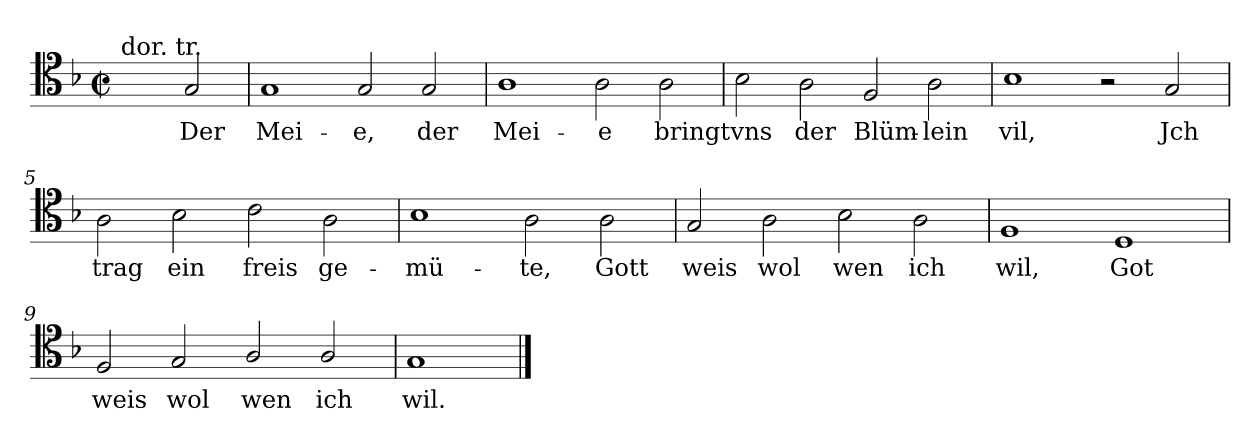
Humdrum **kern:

**kern	**text
*part1	*part1
*staff1	*staff1
*clefC4	*
*k[b-]	*
*G:dor	*
*M4/2	*
*met(c|)	*
=	=
!LO:TX:a:t=dor. tr.	!
2ryy	.
2G	Der
=1	=1
1G	Mei-
2G	-e,
2G	der
=2	=2
1A	Mei-
2A	-e
2A	bringt
=3	=3
2B-	vns
2A	der
2F	Blüm-
2A	-lein
=4	=4
1B-	vil,
2r	.
2G	Jch
=5	=5
2A	trag
2B-	ein
2c	freis
2A	ge-
=6	=6
1B-	-mü-
2A	-te,
2A	Gott
=7	=7
2G	weis
2A	wol
2B-	wen
2A	ich
=8	=8
1F	wil,
1D	Got
=9	=9
2F	weis
2G	wol
2A/	wen
2A/	ich
=10	=10
1G/	wil.
==	==
*-	*-
